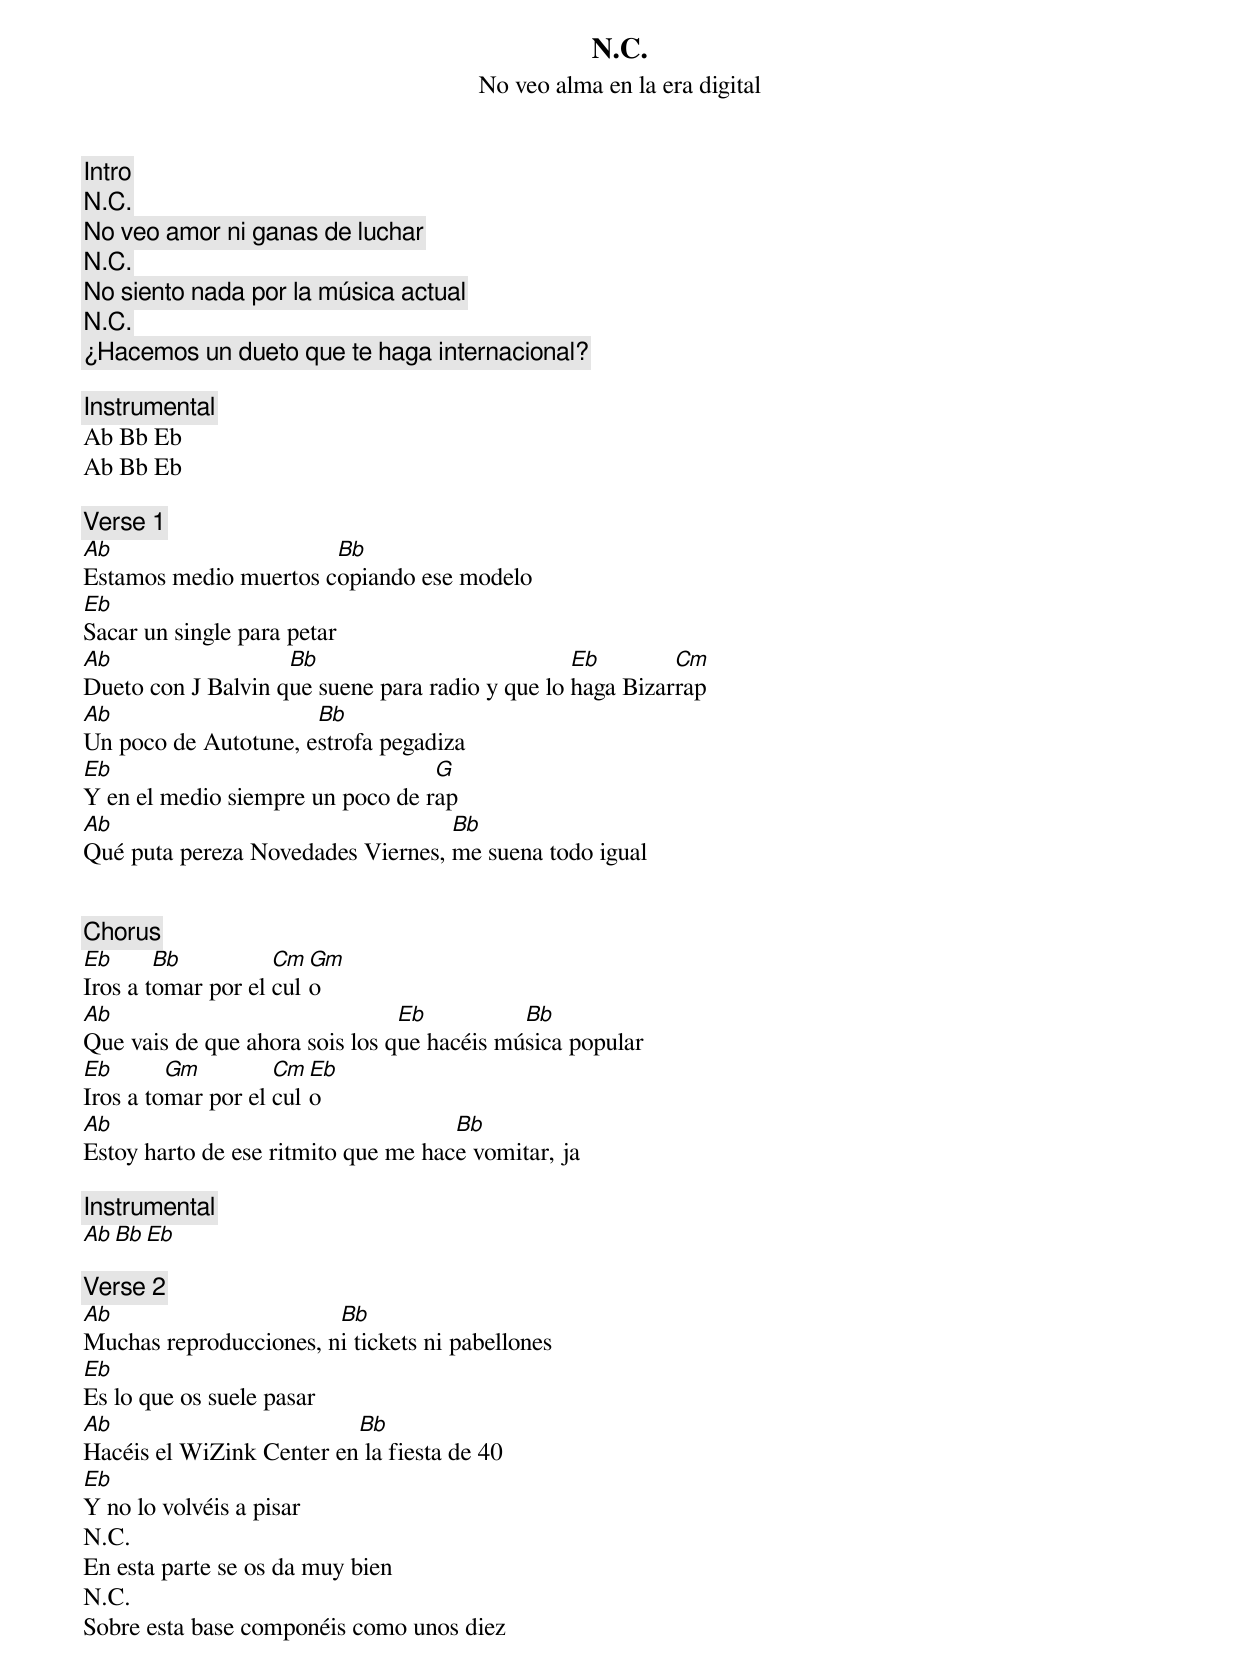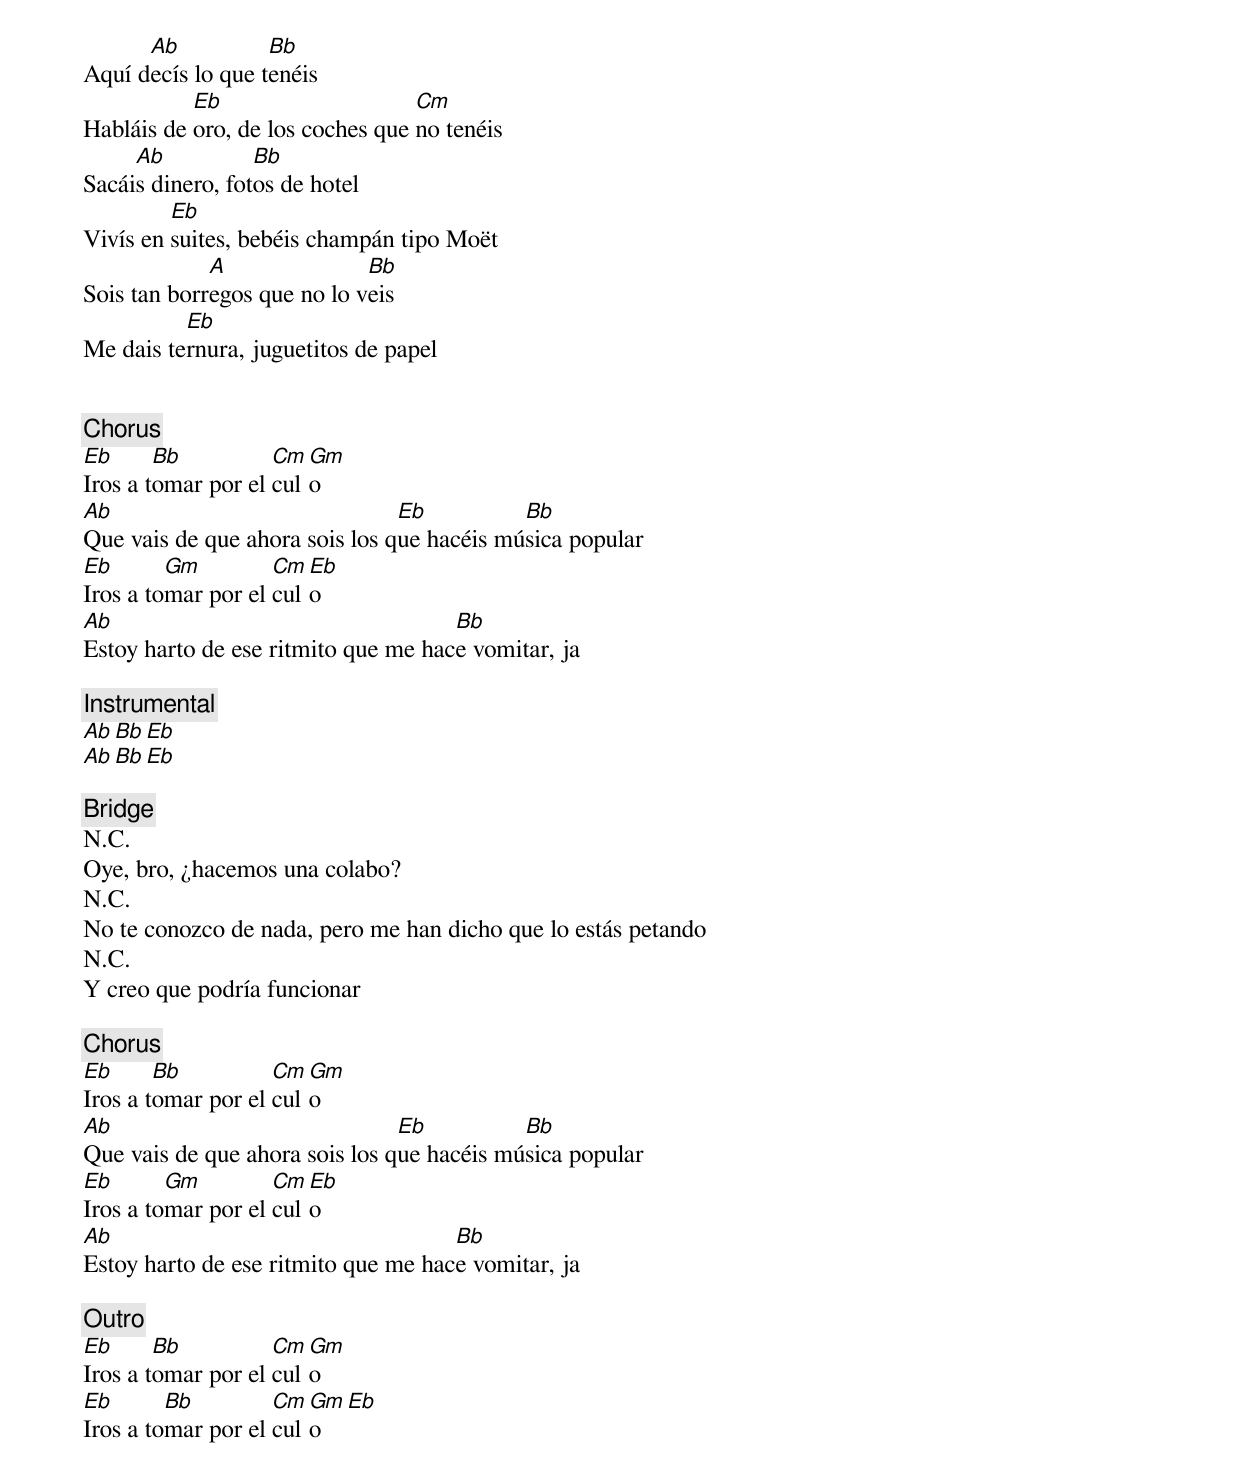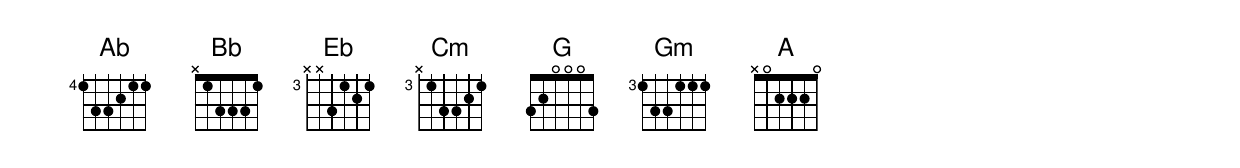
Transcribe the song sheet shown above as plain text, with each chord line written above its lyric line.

[Intro]
N.C.
No veo alma en la era digital
N.C.
No veo amor ni ganas de luchar
N.C.
No siento nada por la música actual
N.C.
¿Hacemos un dueto que te haga internacional?

[Instrumental]
Ab Bb Eb
Ab Bb Eb

[Verse 1]
Ab                     Bb
Estamos medio muertos copiando ese modelo
Eb
Sacar un single para petar
Ab                  Bb                           Eb        Cm
Dueto con J Balvin que suene para radio y que lo haga Bizarrap
Ab                    Bb
Un poco de Autotune, estrofa pegadiza
Eb                                G
Y en el medio siempre un poco de rap
Ab                                 Bb
Qué puta pereza Novedades Viernes, me suena todo igual


[Chorus]
Eb      Bb          Cm Gm
Iros a tomar por el culo
Ab                              Eb          Bb
Que vais de que ahora sois los que hacéis música popular
Eb       Gm         Cm Eb
Iros a tomar por el culo
Ab                                   Bb
Estoy harto de ese ritmito que me hace vomitar, ja

[Instrumental]
Ab Bb Eb

[Verse 2]
Ab                      Bb
Muchas reproducciones, ni tickets ni pabellones
Eb
Es lo que os suele pasar
Ab                        Bb
Hacéis el WiZink Center en la fiesta de 40
Eb
Y no lo volvéis a pisar
N.C.
En esta parte se os da muy bien
N.C.
Sobre esta base componéis como unos diez
      Ab           Bb
Aquí decís lo que tenéis
           Eb                     Cm
Habláis de oro, de los coches que no tenéis
     Ab           Bb
Sacáis dinero, fotos de hotel
         Eb
Vivís en suites, bebéis champán tipo Moët
             A               Bb
Sois tan borregos que no lo veis
          Eb
Me dais ternura, juguetitos de papel


[Chorus]
Eb      Bb          Cm Gm
Iros a tomar por el culo
Ab                              Eb          Bb
Que vais de que ahora sois los que hacéis música popular
Eb       Gm         Cm Eb
Iros a tomar por el culo
Ab                                   Bb
Estoy harto de ese ritmito que me hace vomitar, ja

[Instrumental]
Ab Bb Eb
Ab Bb Eb

[Bridge]
N.C.
Oye, bro, ¿hacemos una colabo?
N.C.
No te conozco de nada, pero me han dicho que lo estás petando
N.C.
Y creo que podría funcionar

[Chorus]
Eb      Bb          Cm Gm
Iros a tomar por el culo
Ab                              Eb          Bb
Que vais de que ahora sois los que hacéis música popular
Eb       Gm         Cm Eb
Iros a tomar por el culo
Ab                                   Bb
Estoy harto de ese ritmito que me hace vomitar, ja

[Outro]
Eb      Bb          Cm Gm
Iros a tomar por el culo
Eb       Bb         Cm Gm Eb
Iros a tomar por el culo
